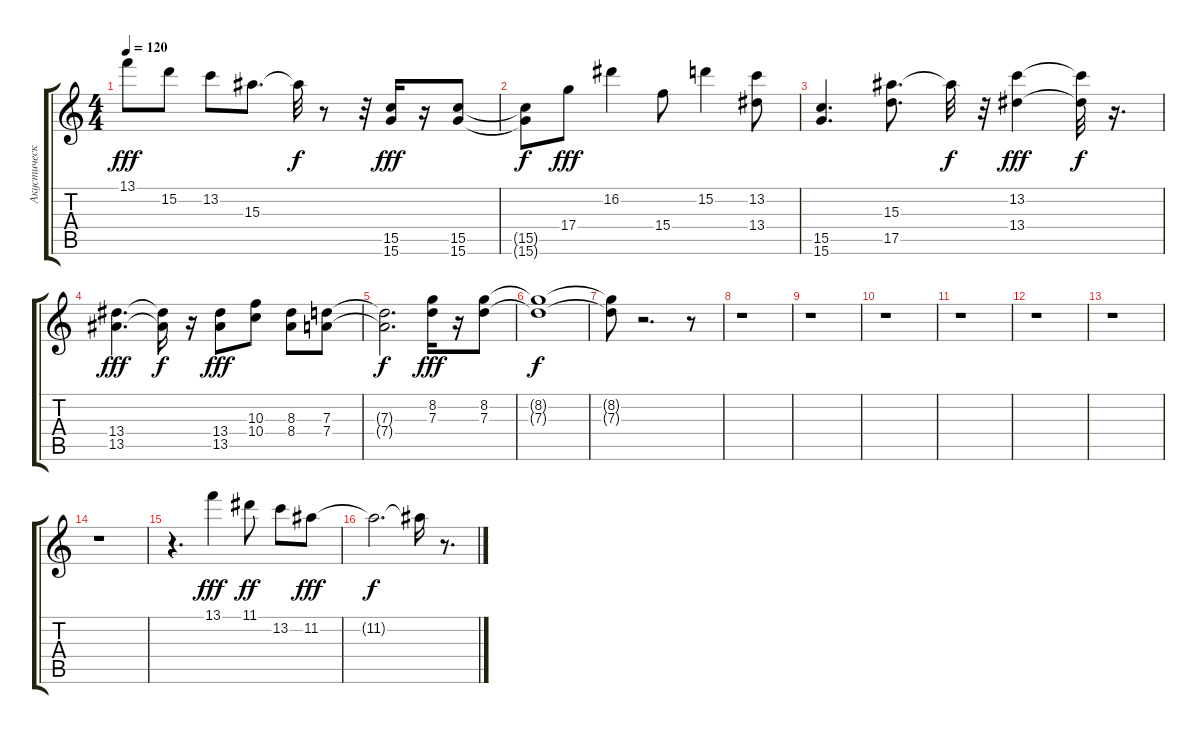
\track ("Акустический Гранд Роял" "Акустическ") {instrument distortionguitar}
\staff {score tabs}
\tuning (E4 B3 G3 D3 A2 E2) {hide}
\ts (4 4)
\tempo 120
\clef g2
\ks c
13.1.8{dy fff} 15.2.8 13.2.8 15.3.8{d} 15.3{t}.32{dy f} r.8 r.32 (15.5 15.6).16{dy fff} r.16 (15.5 15.6).8 |
(15.5{t} 15.6{t}).8{dy f} 17.4.8{dy fff} 16.2.4 15.4.8 15.2.4 (13.2 13.4).8 |
(15.5 15.6).4{d} (15.3 17.5).8{d} 15.3{t}.32{dy f} r.32 (13.2 13.4).4{dy fff} (13.2{t} 13.4{t}).32{dy f} r.16{d} |
(13.4 13.5).4{d dy fff} (13.4{t} 13.5{t}).16{dy f} r.16 (13.4 13.5).8{dy fff} (10.3 10.4).8 (8.3 8.4).8 (7.3 7.4).8 |
(7.3{t} 7.4{t}).2{d dy f} (8.2 7.3).16{dy fff} r.16 (8.2 7.3).8 |
(8.2{t} 7.3{t}).1{dy f} |
(8.2{t} 7.3{t}).8 r.2{d} r.8 |
r.1 |
r.1 |
r.1 |
r.1 |
r.1 |
r.1 |
r.1 |
r.4{d} 13.1.4{dy fff} 11.1.8{dy ff} 13.2.8 11.2.8{dy fff} |
11.2{t}.2{d dy f} 11.2{t}.16 r.8{d}
